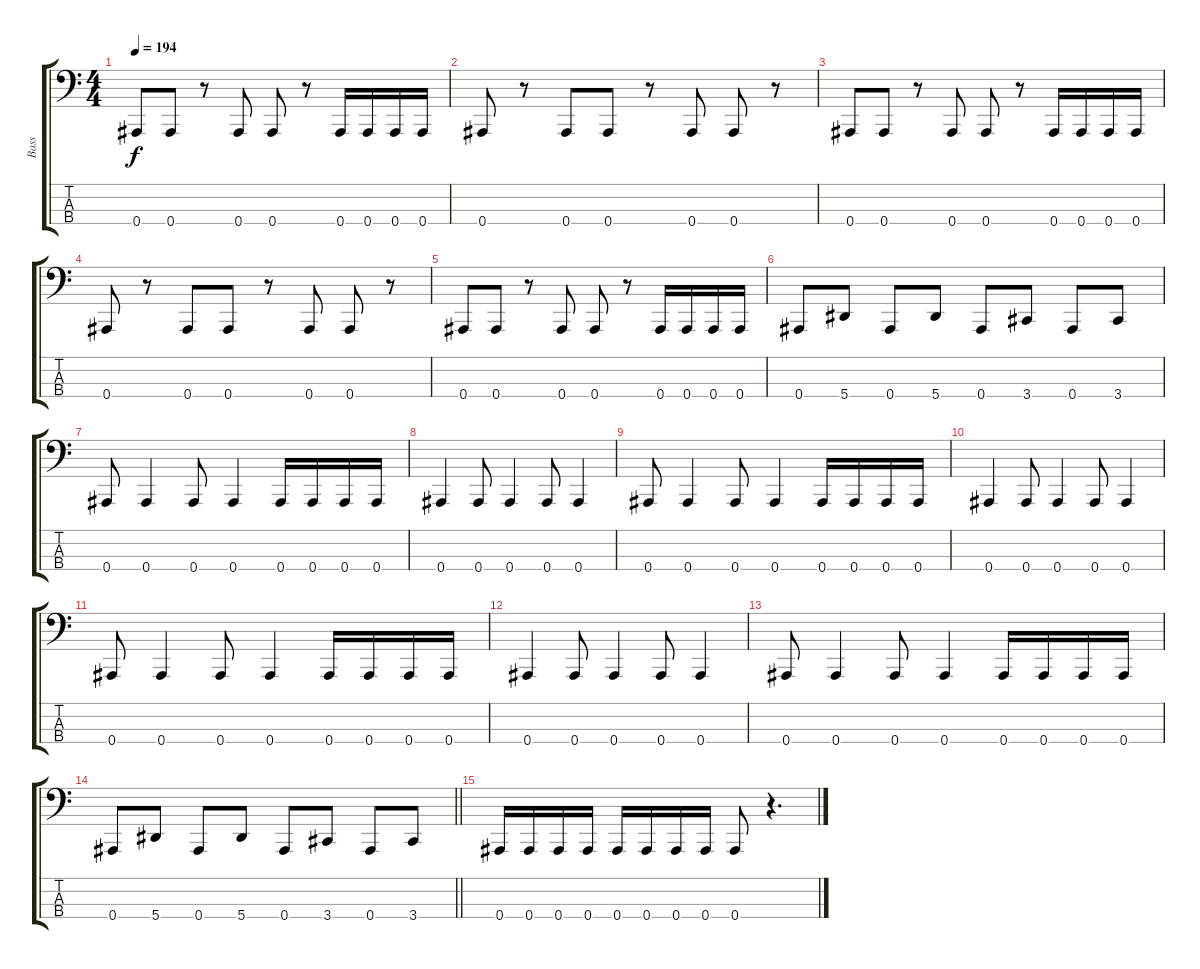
\track ("Bass" "Bass") {instrument electricbasspick}
\staff {score tabs}
\tuning (Eb2 Bb1 F1 Bb0) {hide}
\ts (4 4)
\tempo 194
\clef f4
\ks c
0.4.8{dy f} 0.4.8 r.8 0.4.8 0.4.8 r.8 0.4.16 0.4.16 0.4.16 0.4.16 |
0.4.8 r.8 0.4.8 0.4.8 r.8 0.4.8 0.4.8 r.8 |
0.4.8 0.4.8 r.8 0.4.8 0.4.8 r.8 0.4.16 0.4.16 0.4.16 0.4.16 |
0.4.8 r.8 0.4.8 0.4.8 r.8 0.4.8 0.4.8 r.8 |
0.4.8 0.4.8 r.8 0.4.8 0.4.8 r.8 0.4.16 0.4.16 0.4.16 0.4.16 |
0.4.8 5.4.8 0.4.8 5.4.8 0.4.8 3.4.8 0.4.8 3.4.8 |
0.4.8 0.4.4 0.4.8 0.4.4 0.4.16 0.4.16 0.4.16 0.4.16 |
0.4.4 0.4.8 0.4.4 0.4.8 0.4.4 |
0.4.8 0.4.4 0.4.8 0.4.4 0.4.16 0.4.16 0.4.16 0.4.16 |
0.4.4 0.4.8 0.4.4 0.4.8 0.4.4 |
0.4.8 0.4.4 0.4.8 0.4.4 0.4.16 0.4.16 0.4.16 0.4.16 |
0.4.4 0.4.8 0.4.4 0.4.8 0.4.4 |
0.4.8 0.4.4 0.4.8 0.4.4 0.4.16 0.4.16 0.4.16 0.4.16 |
\barLineRight lightlight
0.4.8 5.4.8 0.4.8 5.4.8 0.4.8 3.4.8 0.4.8 3.4.8 |
\section ("" "")
0.4.16 0.4.16 0.4.16 0.4.16 0.4.16 0.4.16 0.4.16 0.4.16 0.4.8 r.4{d}
